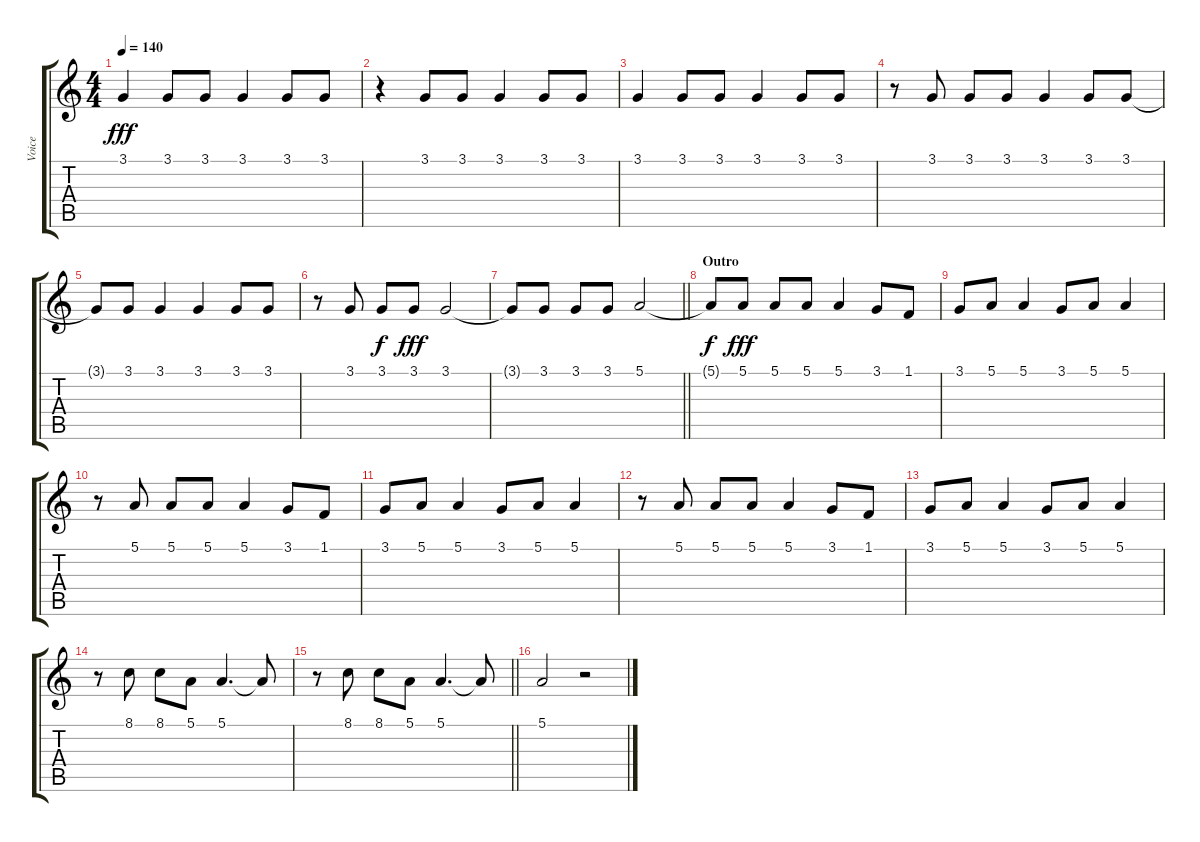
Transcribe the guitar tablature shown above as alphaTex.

\track ("Voice" "Voice") {instrument violin}
\staff {score tabs}
\tuning (E4 B3 G3 D3 A2 E2) {hide}
\ts (4 4)
\tempo 140
\clef g2
\ks c
3.1.4{dy fff} 3.1.8 3.1.8 3.1.4 3.1.8 3.1.8 |
r.4 3.1.8 3.1.8 3.1.4 3.1.8 3.1.8 |
3.1.4 3.1.8 3.1.8 3.1.4 3.1.8 3.1.8 |
r.8 3.1.8 3.1.8 3.1.8 3.1.4 3.1.8 3.1.8 |
3.1{t}.8 3.1.8 3.1.4 3.1.4 3.1.8 3.1.8 |
r.8 3.1.8 3.1.8{dy f} 3.1.8{dy fff} 3.1.2 |
\barLineRight lightlight
3.1{t}.8 3.1.8 3.1.8 3.1.8 5.1.2 |
\section ("" "Outro")
5.1{t}.8{dy f} 5.1.8{dy fff} 5.1.8 5.1.8 5.1.4 3.1.8 1.1.8 |
3.1.8 5.1.8 5.1.4 3.1.8 5.1.8 5.1.4 |
r.8 5.1.8 5.1.8 5.1.8 5.1.4 3.1.8 1.1.8 |
3.1.8 5.1.8 5.1.4 3.1.8 5.1.8 5.1.4 |
r.8 5.1.8 5.1.8 5.1.8 5.1.4 3.1.8 1.1.8 |
3.1.8 5.1.8 5.1.4 3.1.8 5.1.8 5.1.4 |
r.8 8.1.8 8.1.8 5.1.8 5.1.4{d} 5.1{t}.8 |
\barLineRight lightlight
r.8 8.1.8 8.1.8 5.1.8 5.1.4{d} 5.1{t}.8 |
5.1.2 r.2
